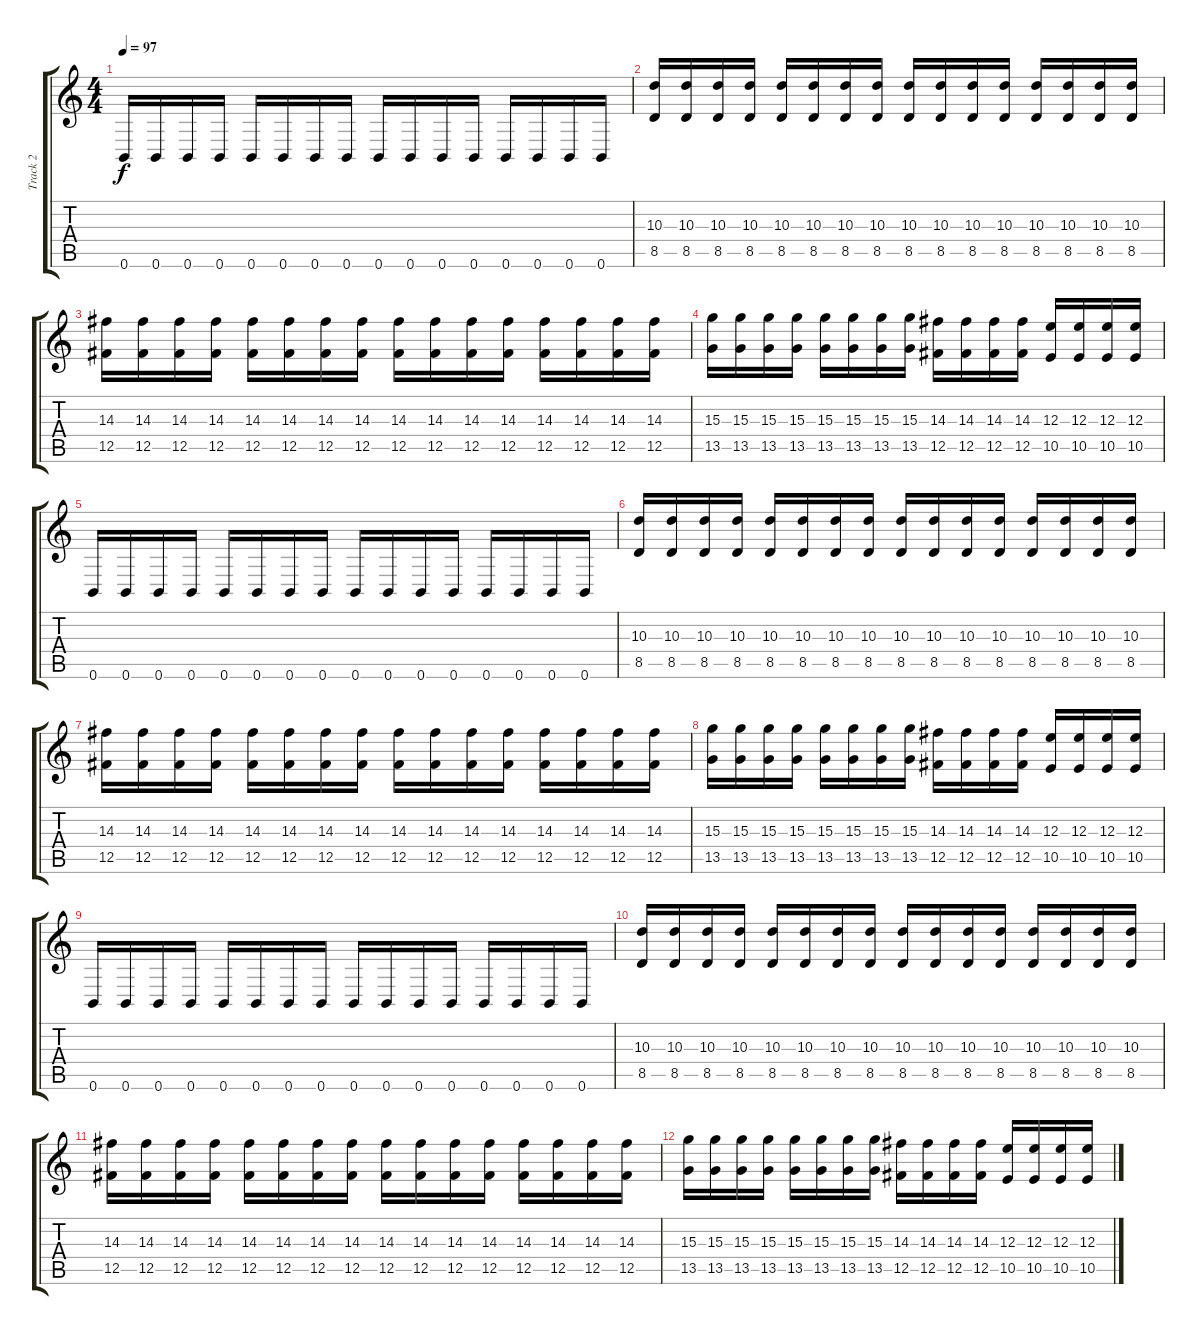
\track ("Track 2" "Track 2") {instrument distortionguitar}
\staff {score tabs}
\tuning (Db4 Ab3 E3 B2 Gb2 B1) {hide}
\ts (4 4)
\tempo 97
\clef g2
\ks c
0.6.16{dy f} 0.6.16 0.6.16 0.6.16 0.6.16 0.6.16 0.6.16 0.6.16 0.6.16 0.6.16 0.6.16 0.6.16 0.6.16 0.6.16 0.6.16 0.6.16 |
(10.3 8.5).16 (10.3 8.5).16 (10.3 8.5).16 (10.3 8.5).16 (10.3 8.5).16 (10.3 8.5).16 (10.3 8.5).16 (10.3 8.5).16 (10.3 8.5).16 (10.3 8.5).16 (10.3 8.5).16 (10.3 8.5).16 (10.3 8.5).16 (10.3 8.5).16 (10.3 8.5).16 (10.3 8.5).16 |
(14.3 12.5).16 (14.3 12.5).16 (14.3 12.5).16 (14.3 12.5).16 (14.3 12.5).16 (14.3 12.5).16 (14.3 12.5).16 (14.3 12.5).16 (14.3 12.5).16 (14.3 12.5).16 (14.3 12.5).16 (14.3 12.5).16 (14.3 12.5).16 (14.3 12.5).16 (14.3 12.5).16 (14.3 12.5).16 |
(15.3 13.5).16 (15.3 13.5).16 (15.3 13.5).16 (15.3 13.5).16 (15.3 13.5).16 (15.3 13.5).16 (15.3 13.5).16 (15.3 13.5).16 (14.3 12.5).16 (14.3 12.5).16 (14.3 12.5).16 (14.3 12.5).16 (12.3 10.5).16 (12.3 10.5).16 (12.3 10.5).16 (12.3 10.5).16 |
0.6.16 0.6.16 0.6.16 0.6.16 0.6.16 0.6.16 0.6.16 0.6.16 0.6.16 0.6.16 0.6.16 0.6.16 0.6.16 0.6.16 0.6.16 0.6.16 |
(10.3 8.5).16 (10.3 8.5).16 (10.3 8.5).16 (10.3 8.5).16 (10.3 8.5).16 (10.3 8.5).16 (10.3 8.5).16 (10.3 8.5).16 (10.3 8.5).16 (10.3 8.5).16 (10.3 8.5).16 (10.3 8.5).16 (10.3 8.5).16 (10.3 8.5).16 (10.3 8.5).16 (10.3 8.5).16 |
(14.3 12.5).16 (14.3 12.5).16 (14.3 12.5).16 (14.3 12.5).16 (14.3 12.5).16 (14.3 12.5).16 (14.3 12.5).16 (14.3 12.5).16 (14.3 12.5).16 (14.3 12.5).16 (14.3 12.5).16 (14.3 12.5).16 (14.3 12.5).16 (14.3 12.5).16 (14.3 12.5).16 (14.3 12.5).16 |
(15.3 13.5).16 (15.3 13.5).16 (15.3 13.5).16 (15.3 13.5).16 (15.3 13.5).16 (15.3 13.5).16 (15.3 13.5).16 (15.3 13.5).16 (14.3 12.5).16 (14.3 12.5).16 (14.3 12.5).16 (14.3 12.5).16 (12.3 10.5).16 (12.3 10.5).16 (12.3 10.5).16 (12.3 10.5).16 |
0.6.16 0.6.16 0.6.16 0.6.16 0.6.16 0.6.16 0.6.16 0.6.16 0.6.16 0.6.16 0.6.16 0.6.16 0.6.16 0.6.16 0.6.16 0.6.16 |
(10.3 8.5).16 (10.3 8.5).16 (10.3 8.5).16 (10.3 8.5).16 (10.3 8.5).16 (10.3 8.5).16 (10.3 8.5).16 (10.3 8.5).16 (10.3 8.5).16 (10.3 8.5).16 (10.3 8.5).16 (10.3 8.5).16 (10.3 8.5).16 (10.3 8.5).16 (10.3 8.5).16 (10.3 8.5).16 |
(14.3 12.5).16 (14.3 12.5).16 (14.3 12.5).16 (14.3 12.5).16 (14.3 12.5).16 (14.3 12.5).16 (14.3 12.5).16 (14.3 12.5).16 (14.3 12.5).16 (14.3 12.5).16 (14.3 12.5).16 (14.3 12.5).16 (14.3 12.5).16 (14.3 12.5).16 (14.3 12.5).16 (14.3 12.5).16 |
(15.3 13.5).16 (15.3 13.5).16 (15.3 13.5).16 (15.3 13.5).16 (15.3 13.5).16 (15.3 13.5).16 (15.3 13.5).16 (15.3 13.5).16 (14.3 12.5).16 (14.3 12.5).16 (14.3 12.5).16 (14.3 12.5).16 (12.3 10.5).16 (12.3 10.5).16 (12.3 10.5).16 (12.3 10.5).16
